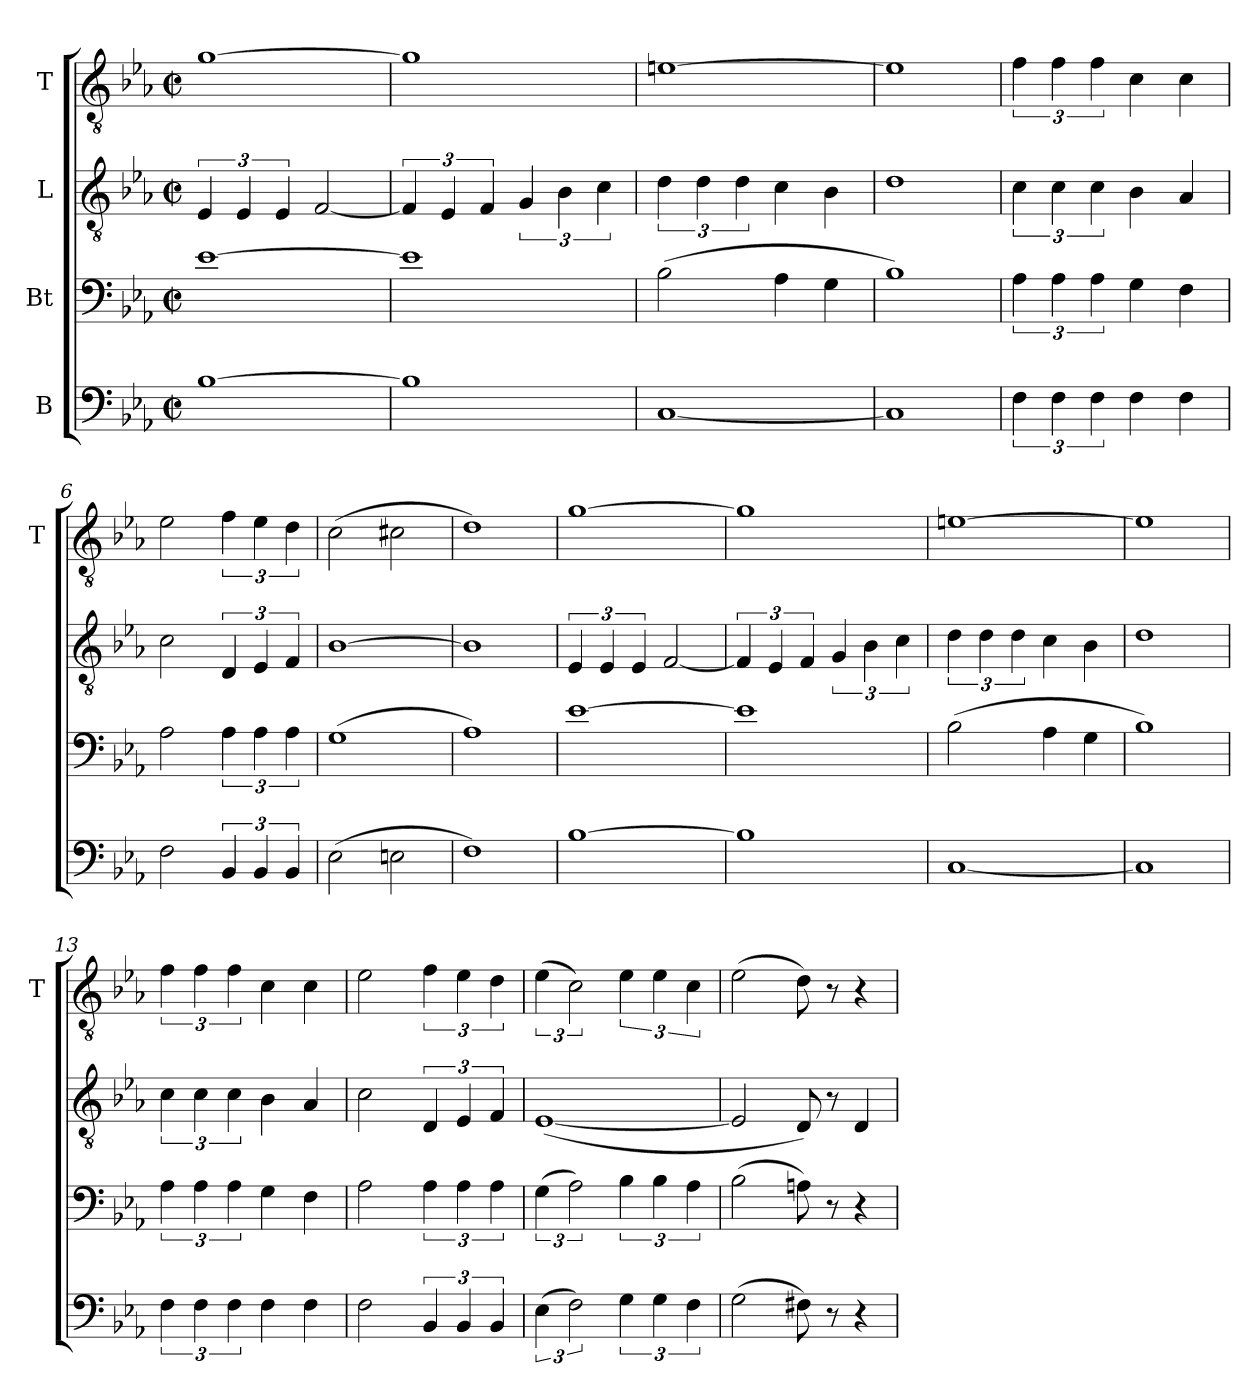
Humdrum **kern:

**kern	**kern	**kern	**kern
*part4	*part3	*part2	*part1
*staff4	*staff3	*staff2	*staff1
*I"B	*I"Bt	*I"L	*I"T
*	*	*	*I'T
*clefF4	*clefF4	*clefGv2	*clefGv2
*k[b-e-a-]	*k[b-e-a-]	*k[b-e-a-]	*k[b-e-a-]
*E-:	*E-:	*E-:	*E-:
*M2/2	*M2/2	*M2/2	*M2/2
*met(c|)	*met(c|)	*met(c|)	*met(c|)
=1	=1	=1	=1
[1B-	[1e-	6E-	[1g
.	.	6E-	.
.	.	6E-	.
.	.	[2F	.
=2	=2	=2	=2
1B-]	1e-]	6F]	1g]
.	.	6E-	.
.	.	6F	.
.	.	6G	.
.	.	6B-	.
.	.	6c	.
=3	=3	=3	=3
[1C	(2B-	6d	[1en
.	.	6d	.
.	.	6d	.
.	4A-	4c	.
.	4G	4B-	.
=4	=4	=4	=4
1C]	1B-)	1d	1e]
=5	=5	=5	=5
6F	6A-	6c	6f
6F	6A-	6c	6f
6F	6A-	6c	6f
4F	4G	4B-	4c
4F	4F	4A-	4c
=6	=6	=6	=6
2F	2A-	2c	2e-
6BB-	6A-	6D	6f
6BB-	6A-	6E-	6e-
6BB-	6A-	6F	6d
=7	=7	=7	=7
(2E-	(1G	[1B-	(2c
2En	.	.	2c#X
=8	=8	=8	=8
1F)	1A-)	1B-]	1d)
=9	=9	=9	=9
[1B-	[1e-	6E-	[1g
.	.	6E-	.
.	.	6E-	.
.	.	[2F	.
=10	=10	=10	=10
1B-]	1e-]	6F]	1g]
.	.	6E-	.
.	.	6F	.
.	.	6G	.
.	.	6B-	.
.	.	6c	.
=11	=11	=11	=11
[1C	(2B-	6d	[1en
.	.	6d	.
.	.	6d	.
.	4A-	4c	.
.	4G	4B-	.
=12	=12	=12	=12
1C]	1B-)	1d	1e]
=13	=13	=13	=13
6F	6A-	6c	6f
6F	6A-	6c	6f
6F	6A-	6c	6f
4F	4G	4B-	4c
4F	4F	4A-	4c
=14	=14	=14	=14
2F	2A-	2c	2e-
6BB-	6A-	6D	6f
6BB-	6A-	6E-	6e-
6BB-	6A-	6F	6d
=15	=15	=15	=15
(6E-	(6G	([1E-	(6e-
3F)	3A-)	.	3c)
6G	6B-	.	6e-
6G	6B-	.	6e-
6F	6A-	.	6c
=16	=16	=16	=16
(2G	(2B-	2E-]	(2e-
8F#X)	8An)	8D)	8d)
8r	8r	8r	8r
4r	4r	4D	4r
=	=	=	=
*-	*-	*-	*-
